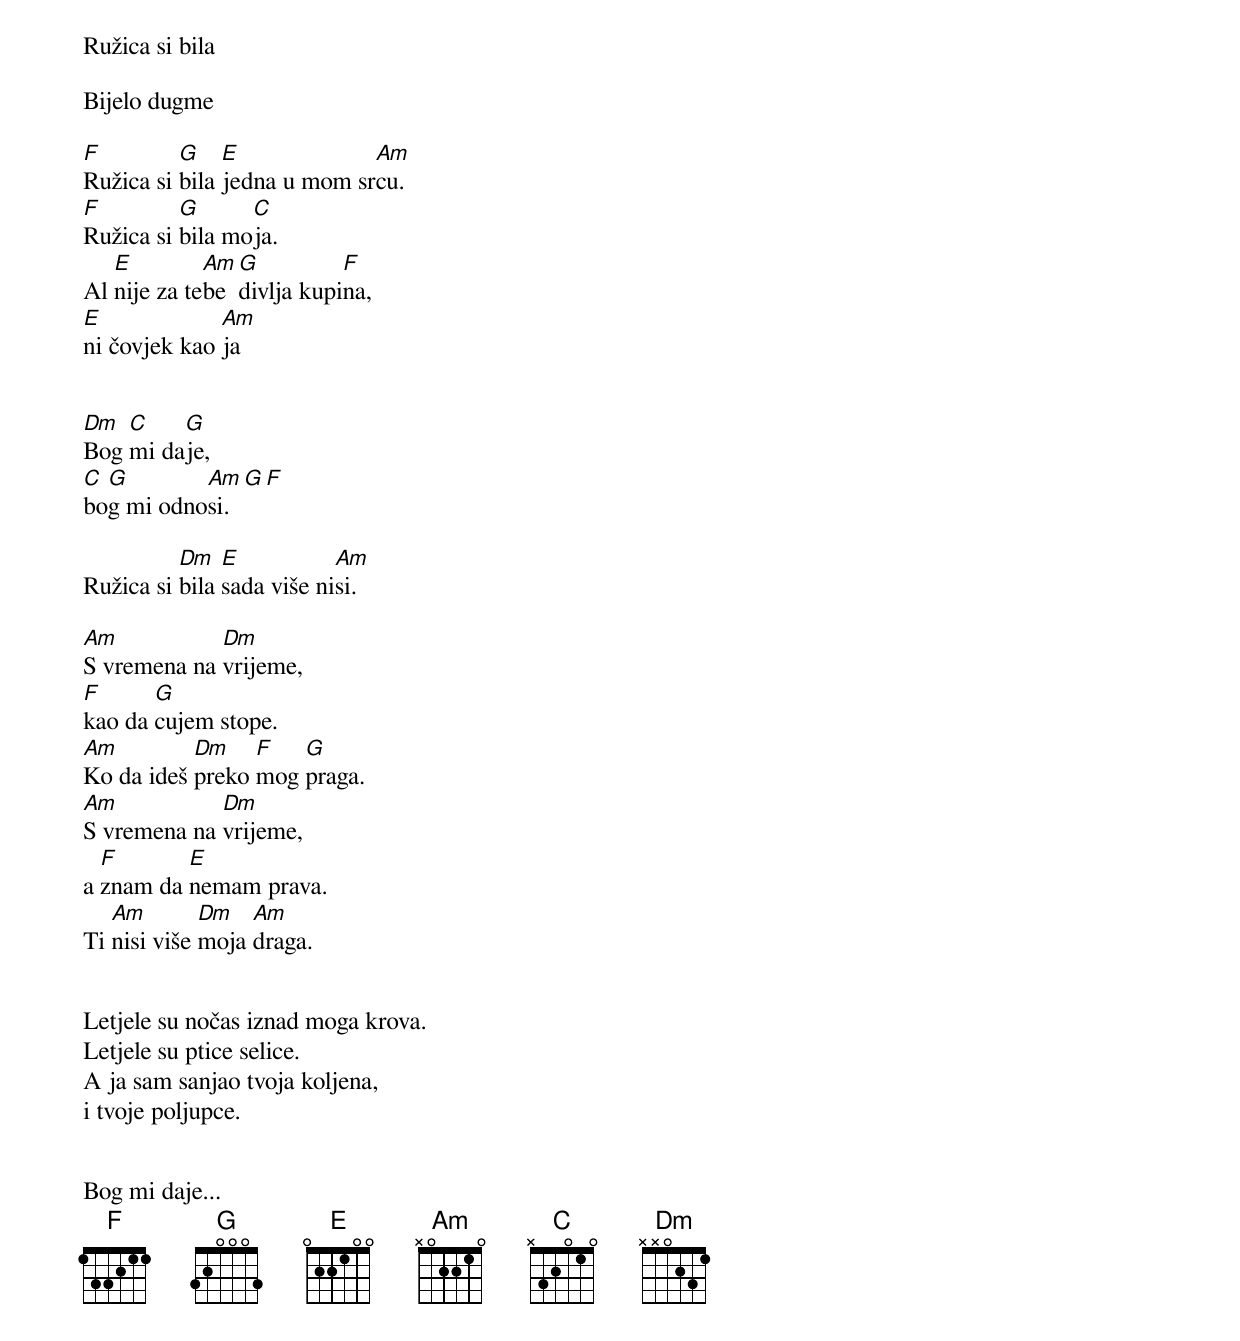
Ružica si bila

Bijelo dugme

[F]Ružica si [G]bila [E]jedna u mom sr[Am]cu.
[F]Ružica si [G]bila mo[C]ja.
Al [E]nije za te[Am]be [G]divlja kupi[F]na,
[E]ni čovjek kao [Am]ja


[Dm]Bog [C]mi da[G]je,
[C]bo[G]g mi odno[Am]si. [G F]

Ružica si [Dm]bila [E]sada više ni[Am]si.

[Am]S vremena na [Dm]vrijeme,
[F]kao da [G]cujem stope.
[Am]Ko da ideš [Dm]preko [F]mog [G]praga.
[Am]S vremena na [Dm]vrijeme,
a [F]znam da [E]nemam prava.
Ti [Am]nisi više [Dm]moja [Am]draga.


Letjele su nočas iznad moga krova.
Letjele su ptice selice.
A ja sam sanjao tvoja koljena,
i tvoje poljupce.


Bog mi daje...
